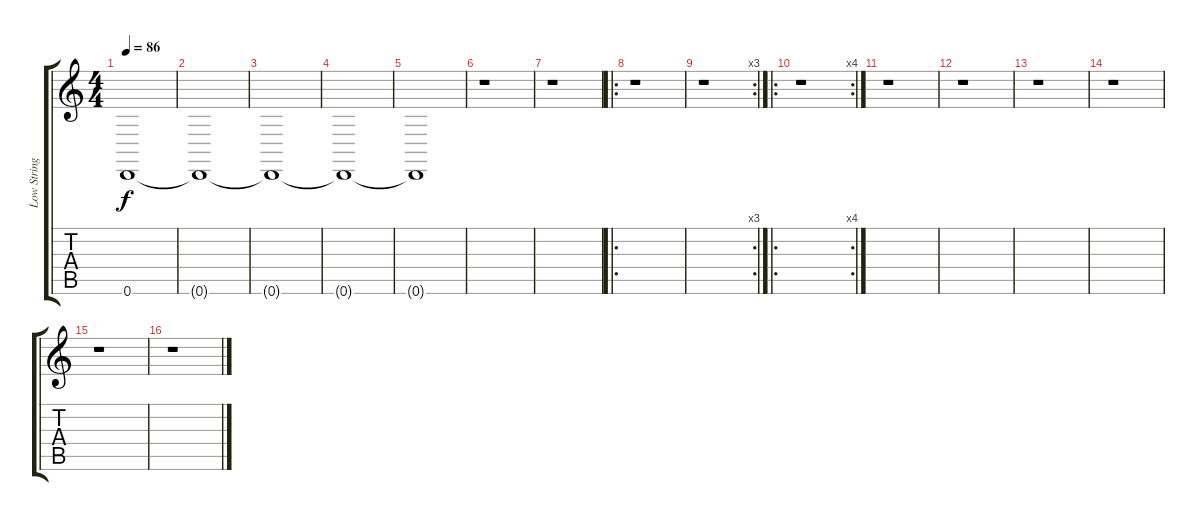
\track ("Low String" "Low String") {instrument stringensemble1}
\staff {score tabs}
\tuning (E4 B3 G3 D3 A2 D2) {hide}
\ts (4 4)
\tempo 86
\clef g2
\ks c
0.6{t}.1{dy f} |
0.6{t}.1 |
0.6{t}.1 |
0.6{t}.1 |
0.6{t}.1 |
r.1 |
r.1 |
\ro
r.1 |
\rc 3
r.1 |
\ro
\rc 4
r.1 |
r.1 |
r.1 |
r.1 |
r.1 |
r.1 |
r.1
